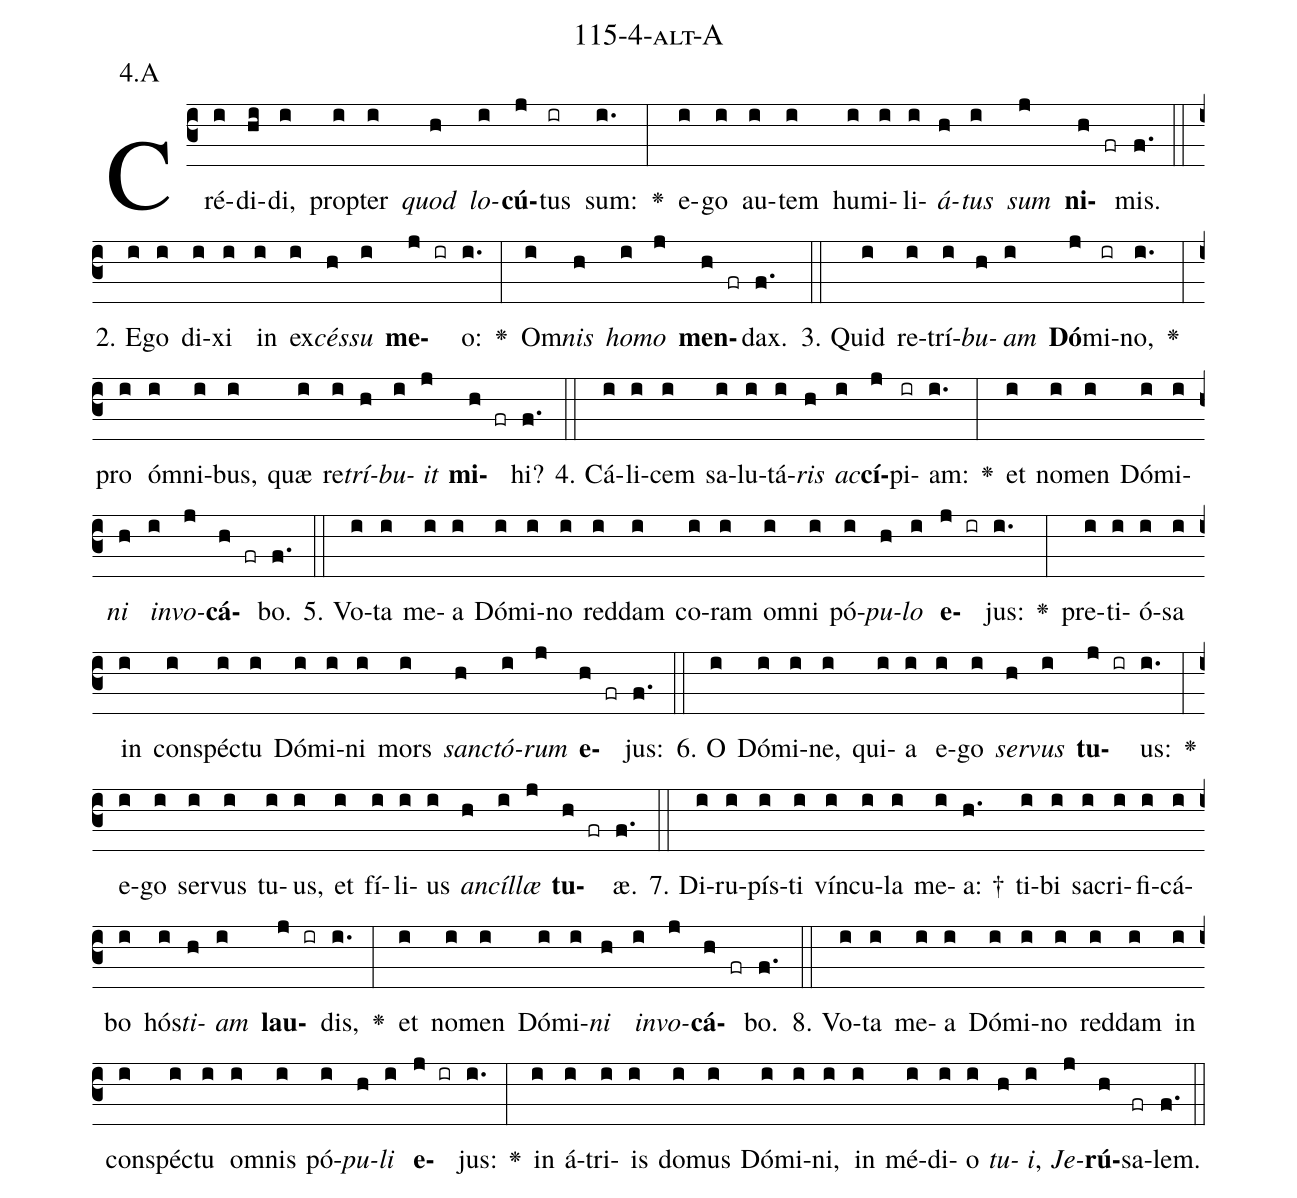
name: 115-4-alt-A;
annotation: 4.A;
%%
(c3)Cré(i)di(hi)di,(i) prop(i)ter(i) <i>quod</i>(h) <i>lo</i>(i)<b>cú</b>(j)tus(ir) sum:(i.) <v>\greheightstar</v>(:) e(i)go(i) au(i)tem(i) hu(i)mi(i)li(i)<i>á</i>(h)<i>tus</i>(i) <i>sum</i>(j) <b>ni</b>(h fr)mis.(f.) (::)
2. E(i)go(i) di(i)xi(i) in(i) ex(i)<i>cés</i>(h)<i>su</i>(i) <b>me</b>(j ir)o:(i.) <v>\greheightstar</v>(:) Om(i)<i>nis</i>(h) <i>ho</i>(i)<i>mo</i>(j) <b>men</b>(h fr)dax.(f.) (::)
3. Quid(i) re(i)trí(i)<i>bu</i>(h)<i>am</i>(i) <b>Dó</b>(j)mi(ir)no,(i.) <v>\greheightstar</v>(:) pro(i) óm(i)ni(i)bus,(i) quæ(i) re(i)<i>trí</i>(h)<i>bu</i>(i)<i>it</i>(j) <b>mi</b>(h fr)hi?(f.) (::)
4. Cá(i)li(i)cem(i) sa(i)lu(i)tá(i)<i>ris</i>(h) <i>ac</i>(i)<b>cí</b>(j)pi(ir)am:(i.) <v>\greheightstar</v>(:) et(i) no(i)men(i) Dó(i)mi(i)<i>ni</i>(h) <i>in</i>(i)<i>vo</i>(j)<b>cá</b>(h fr)bo.(f.) (::)
5. Vo(i)ta(i) me(i)a(i) Dó(i)mi(i)no(i) red(i)dam(i) co(i)ram(i) om(i)ni(i) pó(i)<i>pu</i>(h)<i>lo</i>(i) <b>e</b>(j ir)jus:(i.) <v>\greheightstar</v>(:) pre(i)ti(i)ó(i)sa(i) in(i) con(i)spéc(i)tu(i) Dó(i)mi(i)ni(i) mors(i) <i>sanc</i>(h)<i>tó</i>(i)<i>rum</i>(j) <b>e</b>(h fr)jus:(f.) (::)
6. O(i) Dó(i)mi(i)ne,(i) qui(i)a(i) e(i)go(i) <i>ser</i>(h)<i>vus</i>(i) <b>tu</b>(j ir)us:(i.) <v>\greheightstar</v>(:) e(i)go(i) ser(i)vus(i) tu(i)us,(i) et(i) fí(i)li(i)us(i) <i>an</i>(h)<i>cíl</i>(i)<i>læ</i>(j) <b>tu</b>(h fr)æ.(f.) (::)
7. Di(i)ru(i)pís(i)ti(i) vín(i)cu(i)la(i) me(i)a: †(h.) ti(i)bi(i) sa(i)cri(i)fi(i)cá(i)bo(i) hós(i)<i>ti</i>(h)<i>am</i>(i) <b>lau</b>(j ir)dis,(i.) <v>\greheightstar</v>(:) et(i) no(i)men(i) Dó(i)mi(i)<i>ni</i>(h) <i>in</i>(i)<i>vo</i>(j)<b>cá</b>(h fr)bo.(f.) (::)
8. Vo(i)ta(i) me(i)a(i) Dó(i)mi(i)no(i) red(i)dam(i) in(i) con(i)spéc(i)tu(i) om(i)nis(i) pó(i)<i>pu</i>(h)<i>li</i>(i) <b>e</b>(j ir)jus:(i.) <v>\greheightstar</v>(:) in(i) á(i)tri(i)is(i) do(i)mus(i) Dó(i)mi(i)ni,(i) in(i) mé(i)di(i)o(i) <i>tu</i>(h)<i>i</i>,(i) <i>Je</i>(j)<b>rú</b>(h)sa(fr)lem.(f.) (::)
